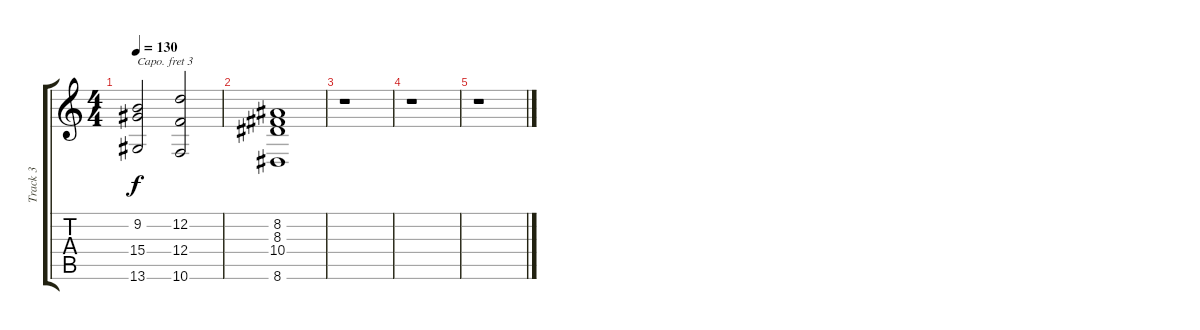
\track ("Track 3" "Track 3") {instrument choiraahs}
\staff {score tabs}
\capo 3
\tuning (E4 B3 G3 D3 A2 E2) {hide}
\ts (4 4)
\tempo 130
\clef g2
\ks c
(9.2 15.4 13.6).2{dy f} (12.2 12.4 10.6).2 |
(8.2 8.3 10.4 8.6).1 |
r.1 |
r.1 |
r.1
